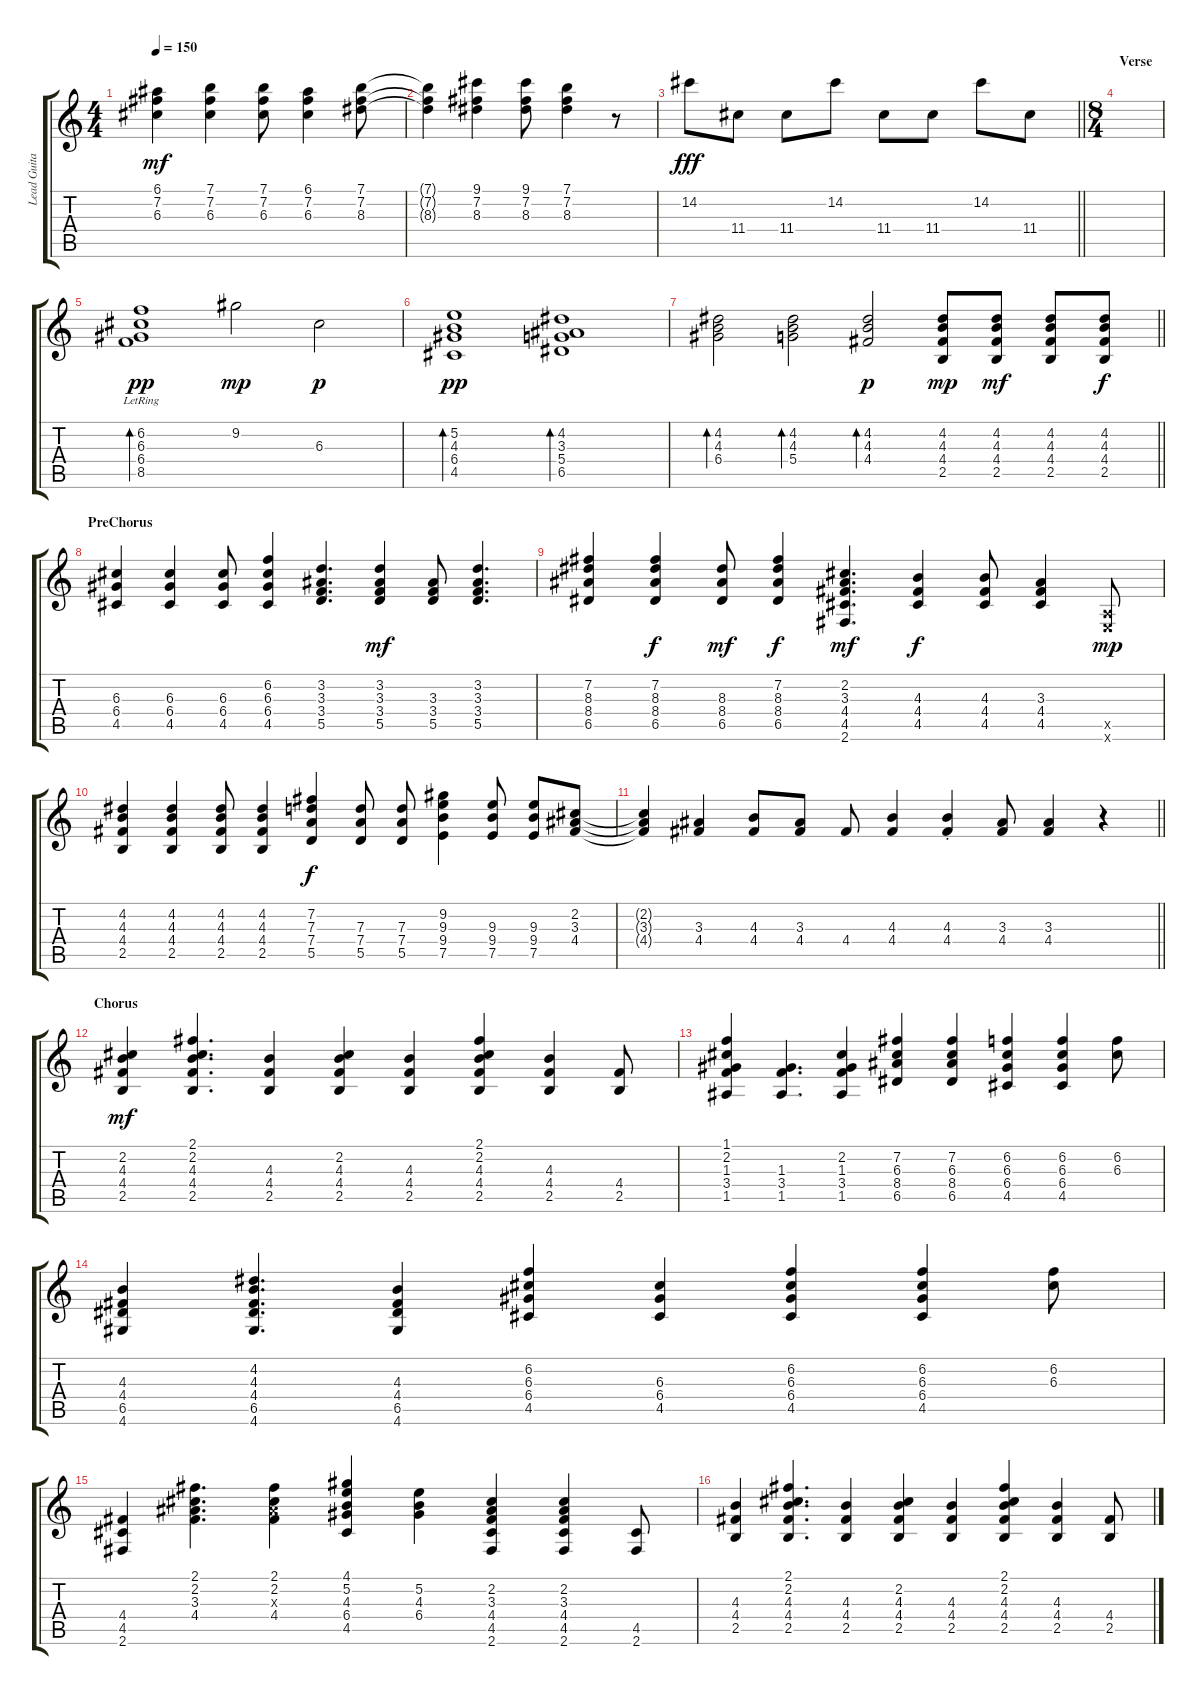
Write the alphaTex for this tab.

\track ("Lead Guitar" "Lead Guita") {instrument distortionguitar}
\staff {score tabs}
\tuning (E4 B3 G3 D3 A2 E2) {hide}
\ts (4 4)
\tempo 150
\clef g2
\ks c
(6.1{t} 7.2{t} 6.3{t}).4{dy mf} (7.1 7.2 6.3).4 (7.1 7.2 6.3).8 (6.1 7.2 6.3).4 (7.1 7.2 8.3).8 |
(7.1{t} 7.2{t} 8.3{t}).4 (9.1 7.2 8.3).4 (9.1 7.2 8.3).8 (7.1 7.2 8.3).4 r.8 |
\barLineRight lightlight
14.2.8{dy fff} 11.4.8 11.4.8 14.2.8 11.4.8 11.4.8 14.2.8 11.4.8 |
\ts (8 4)
\section ("" "Verse")
|
(6.2 6.3{lr} 6.4{lr} 8.5{lr}).1{bd 120 dy pp} 9.2.2{dy mp} 6.3.2{dy p} |
(5.2 4.3 6.4 4.5).1{bd 120 dy pp} (4.2 3.3 5.4 6.5).1{bd 120} |
\barLineRight lightlight
(4.2 4.3 6.4).2{bd 120} (4.2 4.3 5.4).2{bd 120} (4.2 4.3 4.4).2{bd 120 dy p} (4.2 4.3 4.4 2.5).8{dy mp} (4.2 4.3 4.4 2.5).8{dy mf} (4.2 4.3 4.4 2.5).8 (4.2 4.3 4.4 2.5).8{dy f} |
\section ("" "PreChorus")
(6.3 6.4 4.5).4 (6.3 6.4 4.5).4 (6.3 6.4 4.5).8 (6.2 6.3 6.4 4.5).4 (3.2 3.3 3.4 5.5).4{d} (3.2 3.3 3.4 5.5).4{dy mf} (3.3 3.4 5.5).8 (3.2 3.3 3.4 5.5).4{d} |
(7.2 8.3 8.4 6.5).4 (7.2 8.3 8.4 6.5).4{dy f} (8.3 8.4 6.5).8{dy mf} (7.2 8.3 8.4 6.5).4{dy f} (2.2 3.3 4.4 4.5 2.6).4{d dy mf} (4.3 4.4 4.5).4{dy f} (4.3 4.4 4.5).8 (3.3 4.4 4.5).4 (0.5{x} 0.6{x}).8{dy mp} |
(4.2 4.3 4.4 2.5).4 (4.2 4.3 4.4 2.5).4 (4.2 4.3 4.4 2.5).8 (4.2 4.3 4.4 2.5).4 (7.2 7.3 7.4 5.5).4{dy f} (7.3 7.4 5.5).8 (7.3 7.4 5.5).8 (9.2 9.3 9.4 7.5).4 (9.3 9.4 7.5).8 (9.3 9.4 7.5).8 (2.2 3.3 4.4).8 |
\barLineRight lightlight
(2.2{t} 3.3{t} 4.4{t}).4 (3.3 4.4).4 (4.3 4.4).8 (3.3 4.4).8 4.4.8 (4.3 4.4).4 (4.3 4.4{st}).4 (3.3 4.4).8 (3.3 4.4).4 r.4 |
\section ("" "Chorus")
(2.2 4.3 4.4 2.5).4{dy mf} (2.1 2.2 4.3 4.4 2.5).4{d} (4.3 4.4 2.5).4 (2.2 4.3 4.4 2.5).4 (4.3 4.4 2.5).4 (2.1 2.2 4.3 4.4 2.5).4 (4.3 4.4 2.5).4 (4.4 2.5).8 |
(1.1 2.2 1.3 3.4 1.5).4 (1.3 3.4 1.5).4{d} (2.2 1.3 3.4 1.5).4 (7.2 6.3 8.4 6.5).4 (7.2 6.3 8.4 6.5).4 (6.2 6.3 6.4 4.5).4 (6.2 6.3 6.4 4.5).4 (6.2 6.3).8 |
(4.3 4.4 6.5 4.6).4 (4.2 4.3 4.4 6.5 4.6).4{d} (4.3 4.4 6.5 4.6).4 (6.2 6.3 6.4 4.5).4 (6.3 6.4 4.5).4 (6.2 6.3 6.4 4.5).4 (6.2 6.3 6.4 4.5).4 (6.2 6.3).8 |
(4.4 4.5 2.6).4 (2.1 2.2 3.3 4.4).4{d} (2.1 2.2 3.3{x} 4.4).4 (4.1 5.2 4.3 6.4 4.5).4 (5.2 4.3 6.4).4 (2.2 3.3 4.4 4.5 2.6).4 (2.2 3.3 4.4 4.5 2.6).4 (4.5 2.6).8 |
(4.3 4.4 2.5).4 (2.1 2.2 4.3 4.4 2.5).4{d} (4.3 4.4 2.5).4 (2.2 4.3 4.4 2.5).4 (4.3 4.4 2.5).4 (2.1 2.2 4.3 4.4 2.5).4 (4.3 4.4 2.5).4 (4.4 2.5).8
